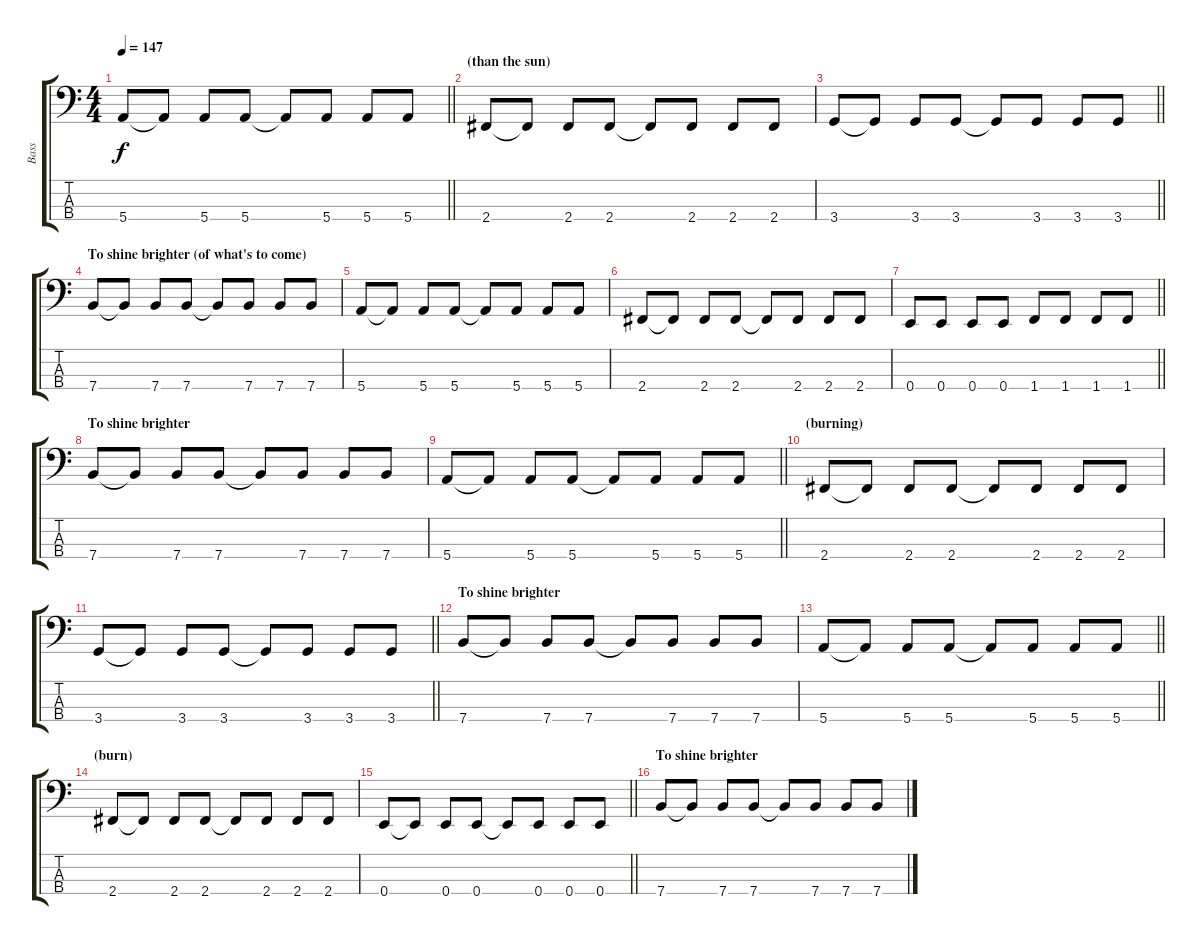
\track ("Bass" "Bass") {instrument electricbasspick}
\staff {score tabs}
\tuning (G2 D2 A1 E1) {hide}
\ts (4 4)
\tempo 147
\clef f4
\barLineRight lightlight
\ks c
5.4.8{dy f} 5.4{t}.8 5.4.8 5.4.8 5.4{t}.8 5.4.8 5.4.8 5.4.8 |
\section ("" "(than the sun) ")
2.4.8 2.4{t}.8 2.4.8 2.4.8 2.4{t}.8 2.4.8 2.4.8 2.4.8 |
\barLineRight lightlight
3.4.8 3.4{t}.8 3.4.8 3.4.8 3.4{t}.8 3.4.8 3.4.8 3.4.8 |
\section ("" "To shine brighter (of what's to come) ")
7.4.8 7.4{t}.8 7.4.8 7.4.8 7.4{t}.8 7.4.8 7.4.8 7.4.8 |
5.4.8 5.4{t}.8 5.4.8 5.4.8 5.4{t}.8 5.4.8 5.4.8 5.4.8 |
2.4.8 2.4{t}.8 2.4.8 2.4.8 2.4{t}.8 2.4.8 2.4.8 2.4.8 |
\barLineRight lightlight
0.4.8 0.4.8 0.4.8 0.4.8 1.4.8 1.4.8 1.4.8 1.4.8 |
\section ("" "To shine brighter ")
7.4.8 7.4{t}.8 7.4.8 7.4.8 7.4{t}.8 7.4.8 7.4.8 7.4.8 |
\barLineRight lightlight
5.4.8 5.4{t}.8 5.4.8 5.4.8 5.4{t}.8 5.4.8 5.4.8 5.4.8 |
\section ("" "(burning)")
2.4.8 2.4{t}.8 2.4.8 2.4.8 2.4{t}.8 2.4.8 2.4.8 2.4.8 |
\barLineRight lightlight
3.4.8 3.4{t}.8 3.4.8 3.4.8 3.4{t}.8 3.4.8 3.4.8 3.4.8 |
\section ("" "To shine brighter ")
7.4.8 7.4{t}.8 7.4.8 7.4.8 7.4{t}.8 7.4.8 7.4.8 7.4.8 |
\barLineRight lightlight
5.4.8 5.4{t}.8 5.4.8 5.4.8 5.4{t}.8 5.4.8 5.4.8 5.4.8 |
\section ("" "(burn)")
2.4.8 2.4{t}.8 2.4.8 2.4.8 2.4{t}.8 2.4.8 2.4.8 2.4.8 |
\barLineRight lightlight
0.4.8 0.4{t}.8 0.4.8 0.4.8 0.4{t}.8 0.4.8 0.4.8 0.4.8 |
\section ("" "To shine brighter ")
7.4.8 7.4{t}.8 7.4.8 7.4.8 7.4{t}.8 7.4.8 7.4.8 7.4.8
